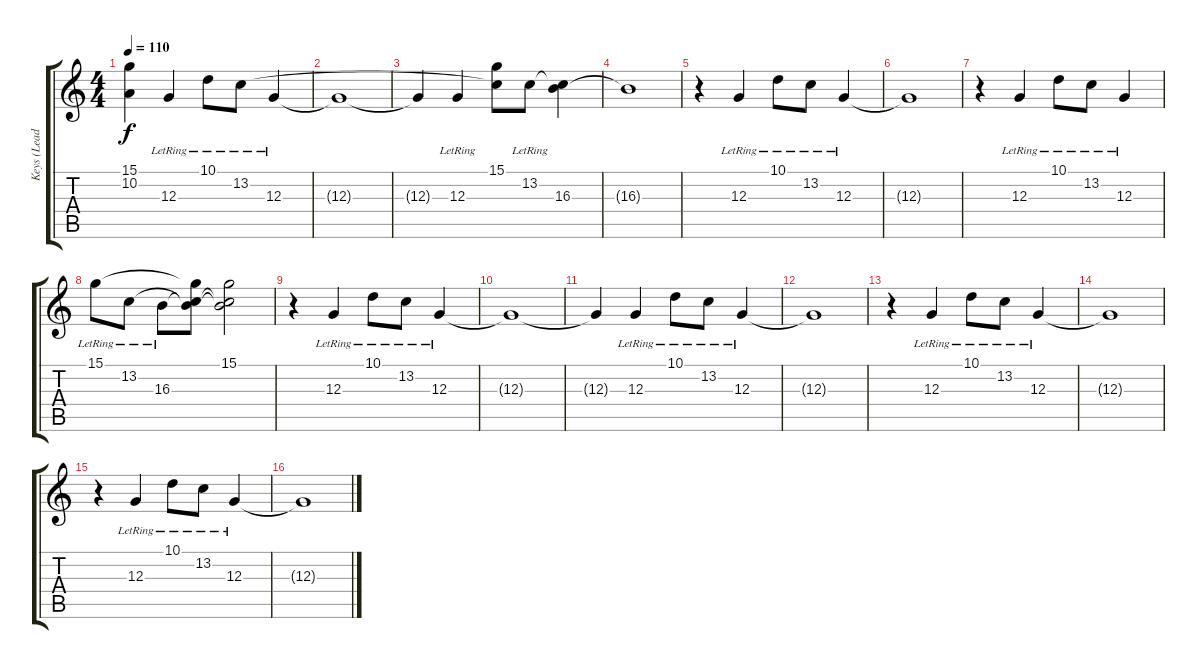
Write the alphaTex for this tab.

\track ("Keys (Lead)" "Keys (Lead") {instrument electricpiano1}
\staff {score tabs}
\tuning (E4 B3 G3 D3 A2 D2) {hide}
\ts (4 4)
\tempo 110
\clef g2
\ks c
(15.1{t} 10.2).4{dy f} 12.3{lr}.4 10.1{lr}.8 13.2{lr}.8 12.3{lr}.4 |
12.3{t}.1 |
12.3{t}.4 12.3{lr}.4 (15.1 13.2{t}).8 13.2{lr}.8 (13.2{t} 16.3).4 |
16.3{t}.1 |
r.4 12.3{lr}.4 10.1{lr}.8 13.2{lr}.8 12.3{lr}.4 |
12.3{t}.1 |
r.4 12.3{lr}.4 10.1{lr}.8 13.2{lr}.8 12.3{lr}.4 |
15.1{lr}.8 13.2{lr}.8 16.3{lr}.8 (15.1{t} 13.2{t} 16.3{t}).8 (15.1 13.2{t} 16.3{t}).2 |
r.4 12.3{lr}.4 10.1{lr}.8 13.2{lr}.8 12.3{lr}.4 |
12.3{t}.1 |
12.3{t}.4 12.3{lr}.4 10.1{lr}.8 13.2{lr}.8 12.3{lr}.4 |
12.3{t}.1 |
r.4 12.3{lr}.4 10.1{lr}.8 13.2{lr}.8 12.3{lr}.4 |
12.3{t}.1 |
r.4 12.3{lr}.4 10.1{lr}.8 13.2{lr}.8 12.3{lr}.4 |
12.3{t}.1
